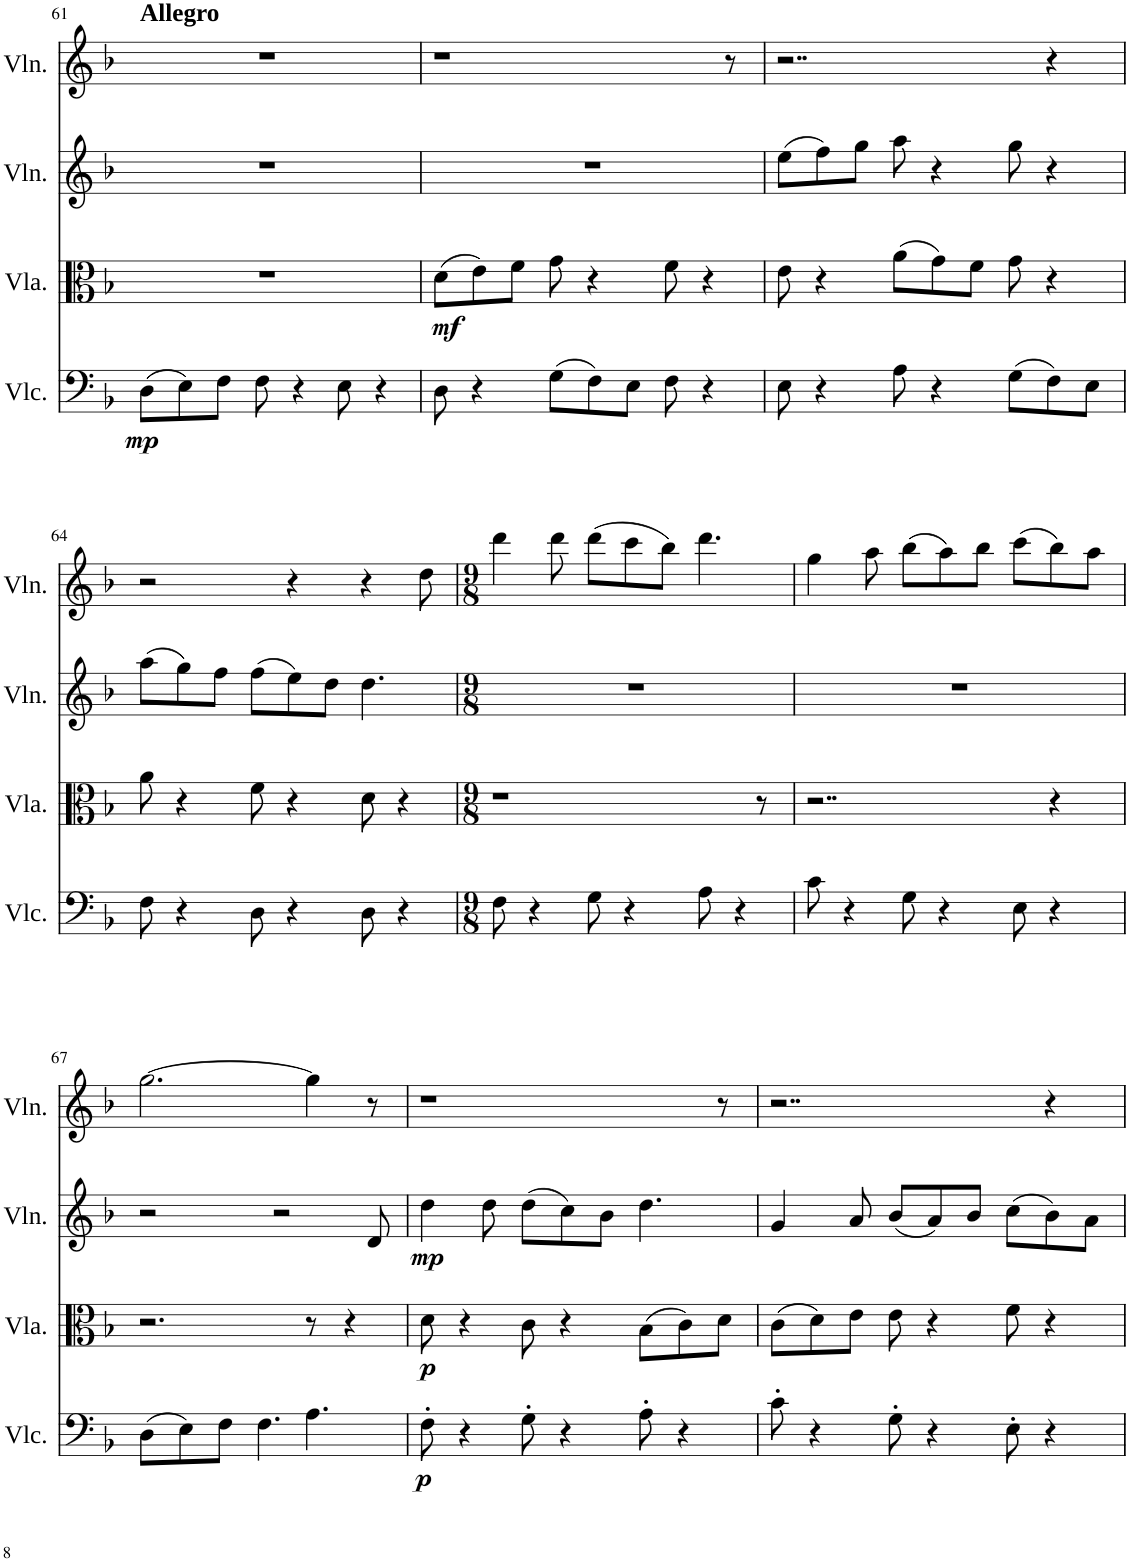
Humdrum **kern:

**kern	**dynam	**kern	**dynam	**kern	**dynam	**kern
*part4	*part4	*part3	*part3	*part2	*part2	*part1
*staff4	*staff4	*staff3	*staff3	*staff2	*staff2	*staff1
*I"Violoncello	*	*I"Viola	*	*I"Violin	*	*I"Violin
*I'Vlc.	*	*I'Vla.	*	*I'Vln.	*	*I'Vln.
!!LO:PB:g=z
*clefF4	*	*clefC3	*	*clefG2	*	*clefG2
*k[b-]	*	*k[b-]	*	*k[b-]	*	*k[b-]
*M9/8	*	*M9/8	*	*M9/8	*	*M9/8
=61	=61	=61	=61	=61	=61	=61
!	!	!	!	!	!	!LO:TX:a:B:t=Allegro
!	!LO:DY:b	!	!	!	!	!
(8D\L	mp	8%9r	.	8%9r	.	8%9r
8E\)	.	.	.	.	.	.
8F\J	.	.	.	.	.	.
8F\	.	.	.	.	.	.
4r	.	.	.	.	.	.
8E\	.	.	.	.	.	.
4r	.	.	.	.	.	.
=62	=62	=62	=62	=62	=62	=62
!	!	!	!LO:DY:b	!	!	!
8D\	.	(8d\L	mf	8%9r	.	1r
4r	.	8e\)	.	.	.	.
.	.	8f\J	.	.	.	.
(8G\L	.	8g\	.	.	.	.
8F\)	.	4r	.	.	.	.
8E\J	.	.	.	.	.	.
8F\	.	8f\	.	.	.	.
4r	.	4r	.	.	.	.
.	.	.	.	.	.	8r
=63	=63	=63	=63	=63	=63	=63
8E\	.	8e\	.	(8ee\L	.	2..r
4r	.	4r	.	8ff\)	.	.
.	.	.	.	8gg\J	.	.
8A\	.	(8a\L	.	8aa\	.	.
4r	.	8g\)	.	4r	.	.
.	.	8f\J	.	.	.	.
(8G\L	.	8g\	.	8gg\	.	.
8F\)	.	4r	.	4r	.	4r
8E\J	.	.	.	.	.	.
!!LO:LB:g=z
=64	=64	=64	=64	=64	=64	=64
8F\	.	8a\	.	(8aa\L	.	2r
4r	.	4r	.	8gg\)	.	.
.	.	.	.	8ff\J	.	.
8D\	.	8f\	.	(8ff\L	.	.
4r	.	4r	.	8ee\)	.	4r
.	.	.	.	8dd\J	.	.
8D\	.	8d\	.	4.dd\	.	4r
4r	.	4r	.	.	.	.
.	.	.	.	.	.	8dd\
=65	=65	=65	=65	=65	=65	=65
*M9/8	*	*M9/8	*	*M9/8	*	*M9/8
8F\	.	1r	.	8%9r	.	4ddd\
4r	.	.	.	.	.	.
.	.	.	.	.	.	8ddd\
8G\	.	.	.	.	.	(8ddd\L
4r	.	.	.	.	.	8ccc\
.	.	.	.	.	.	8bb-\J)
8A\	.	.	.	.	.	4.ddd\
4r	.	.	.	.	.	.
.	.	8r	.	.	.	.
=66	=66	=66	=66	=66	=66	=66
8c\	.	2..r	.	8%9r	.	4gg\
4r	.	.	.	.	.	.
.	.	.	.	.	.	8aa\
8G\	.	.	.	.	.	(8bb-\L
4r	.	.	.	.	.	8aa\)
.	.	.	.	.	.	8bb-\J
8E\	.	.	.	.	.	(8ccc\L
4r	.	4r	.	.	.	8bb-\)
.	.	.	.	.	.	8aa\J
!!LO:LB:g=z
=67	=67	=67	=67	=67	=67	=67
(8D\L	.	2.r	.	2r	.	[2.gg\
8E\)	.	.	.	.	.	.
8F\J	.	.	.	.	.	.
4.F\	.	.	.	.	.	.
.	.	.	.	2r	.	.
4.A\	.	8r	.	.	.	4gg\]
.	.	4r	.	.	.	.
.	.	.	.	8d/	.	8r
=68	=68	=68	=68	=68	=68	=68
!	!LO:DY:b	!	!LO:DY:b	!	!LO:DY:b	!
8F'\	p	8d\	p	4dd\	mp	1r
4r	.	4r	.	.	.	.
.	.	.	.	8dd\	.	.
8G'\	.	8c\	.	(8dd\L	.	.
4r	.	4r	.	8cc\)	.	.
.	.	.	.	8b-\J	.	.
8A'\	.	(8B-\L	.	4.dd\	.	.
4r	.	8c\)	.	.	.	.
.	.	8d\J	.	.	.	8r
=69	=69	=69	=69	=69	=69	=69
8c'\	.	(8c\L	.	4g/	.	2..r
4r	.	8d\)	.	.	.	.
.	.	8e\J	.	8a/	.	.
8G'\	.	8e\	.	(8b-/L	.	.
4r	.	4r	.	8a/)	.	.
.	.	.	.	8b-/J	.	.
8E'\	.	8f\	.	(8cc\L	.	.
4r	.	4r	.	8b-\)	.	4r
.	.	.	.	8a\J	.	.
=	=	=	=	=	=	=
*-	*-	*-	*-	*-	*-	*-
